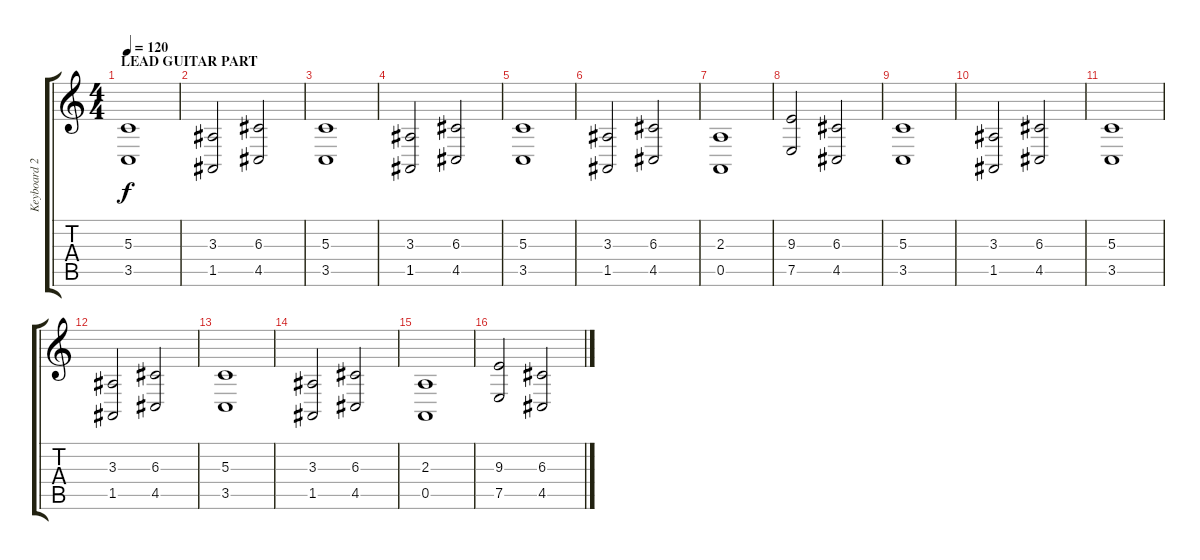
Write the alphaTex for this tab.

\track ("Keyboard 2" "Keyboard 2") {instrument fx7echoes}
\staff {score tabs}
\tuning (E4 B3 G3 D3 A2 D2) {hide}
\ts (4 4)
\section ("" "LEAD GUITAR PART")
\tempo 120
\clef g2
\ks c
(5.3 3.5).1{dy f} |
(3.3 1.5).2 (6.3 4.5).2 |
(5.3 3.5).1 |
(3.3 1.5).2 (6.3 4.5).2 |
(5.3 3.5).1 |
(3.3 1.5).2 (6.3 4.5).2 |
(2.3 0.5).1 |
(9.3 7.5).2 (6.3 4.5).2 |
(5.3 3.5).1 |
(3.3 1.5).2 (6.3 4.5).2 |
(5.3 3.5).1 |
(3.3 1.5).2 (6.3 4.5).2 |
(5.3 3.5).1 |
(3.3 1.5).2 (6.3 4.5).2 |
(2.3 0.5).1 |
(9.3 7.5).2 (6.3 4.5).2
